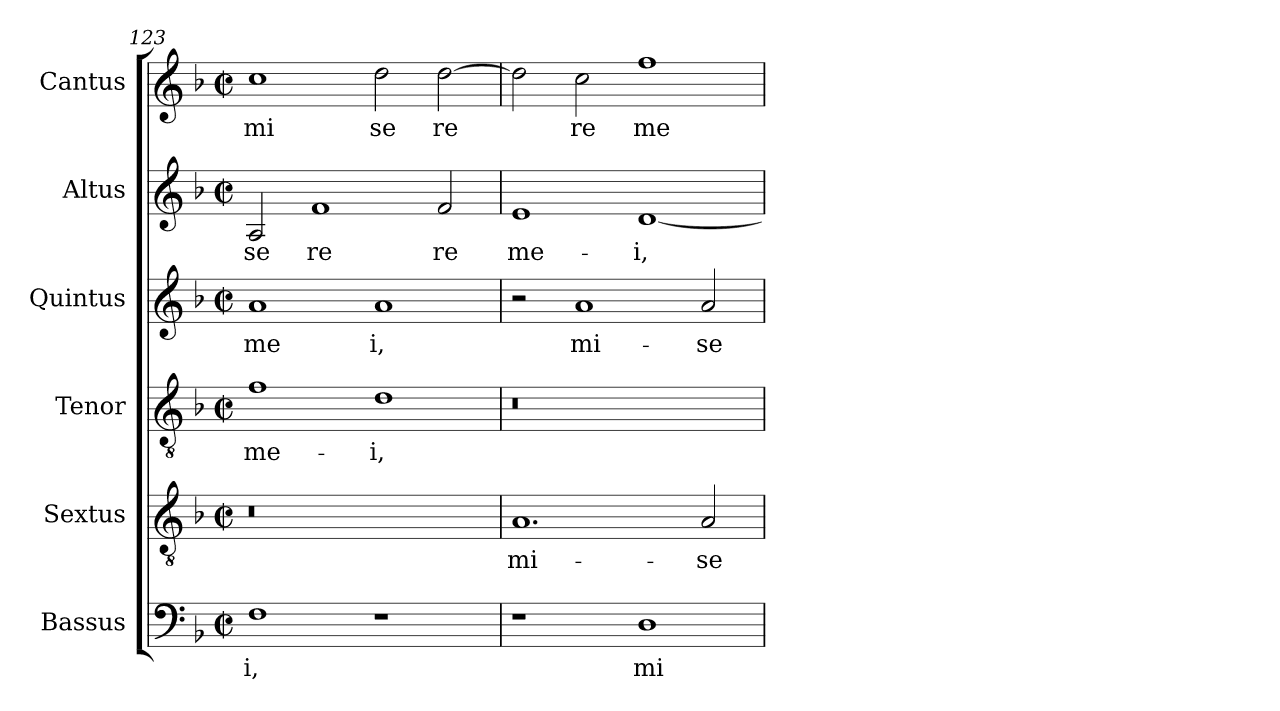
**kern	**text	**kern	**text	**kern	**text	**kern	**text	**kern	**text	**kern	**text
*part6	*part6	*part5	*part5	*part4	*part4	*part3	*part3	*part2	*part2	*part1	*part1
*staff6	*staff6	*staff5	*staff5	*staff4	*staff4	*staff3	*staff3	*staff2	*staff2	*staff1	*staff1
*I"Bassus	*	*I"Sextus	*	*I"Tenor	*	*I"Quintus	*	*I"Altus	*	*I"Cantus	*
*clefF4	*	*clefGv2	*	*clefGv2	*	*clefG2	*	*clefG2	*	*clefG2	*
*k[b-]	*	*k[b-]	*	*k[b-]	*	*k[b-]	*	*k[b-]	*	*k[b-]	*
*F:	*	*F:	*	*F:	*	*F:	*	*F:	*	*F:	*
*M2/2	*	*M2/2	*	*M2/2	*	*M2/2	*	*M2/2	*	*M2/2	*
*met(c|)	*	*met(c|)	*	*met(c|)	*	*met(c|)	*	*met(c|)	*	*met(c|)	*
=123	=123	=123	=123	=123	=123	=123	=123	=123	=123	=123	=123
!	!LO:LY:b:cj	!	!	!	!LO:LY:b:cj	!	!LO:LY:b:cj	!	!LO:LY:b:cj	!	!LO:LY:b:cj
1F	-i,	0r	.	1f	me-	1a	me	2A/	se	1cc	mi
!	!	!	!	!	!	!	!	!	!LO:LY:b:cj	!	!
.	.	.	.	.	.	.	.	1f	re	.	.
!	!	!	!	!	!LO:LY:b:cj	!	!LO:LY:b:cj	!	!	!	!LO:LY:b:cj
1r	.	.	.	1d	-i,	1a	i,	.	.	2dd\	se
!	!	!	!	!	!	!	!	!	!LO:LY:b:cj	!	!LO:LY:b:cj
.	.	.	.	.	.	.	.	2f/	re	[>2dd\	re
!!LO:PB:g=z
=124	=124	=124	=124	=124	=124	=124	=124	=124	=124	=124	=124
!	!	!	!LO:LY:b:cj	!	!	!	!	!	!LO:LY:b:cj	!	!
1r	.	1.A	mi-	0r	.	2r	.	1e	me-	2dd\]	.
!	!	!	!	!	!	!	!LO:LY:b:cj	!	!	!	!LO:LY:b:cj
.	.	.	.	.	.	1a	mi-	.	.	2cc\	re
!	!LO:LY:b:cj	!	!	!	!	!	!	!	!LO:LY:b:rj	!	!LO:LY:b:cj
1D	mi-	.	.	.	.	.	.	[<1d	-i,	1ff	me
!	!	!	!LO:LY:b:cj	!	!	!	!LO:LY:b:cj	!	!	!	!
.	.	2A/	-se-	.	.	2a/	-se-	.	.	.	.
=	=	=	=	=	=	=	=	=	=	=	=
*-	*-	*-	*-	*-	*-	*-	*-	*-	*-	*-	*-
